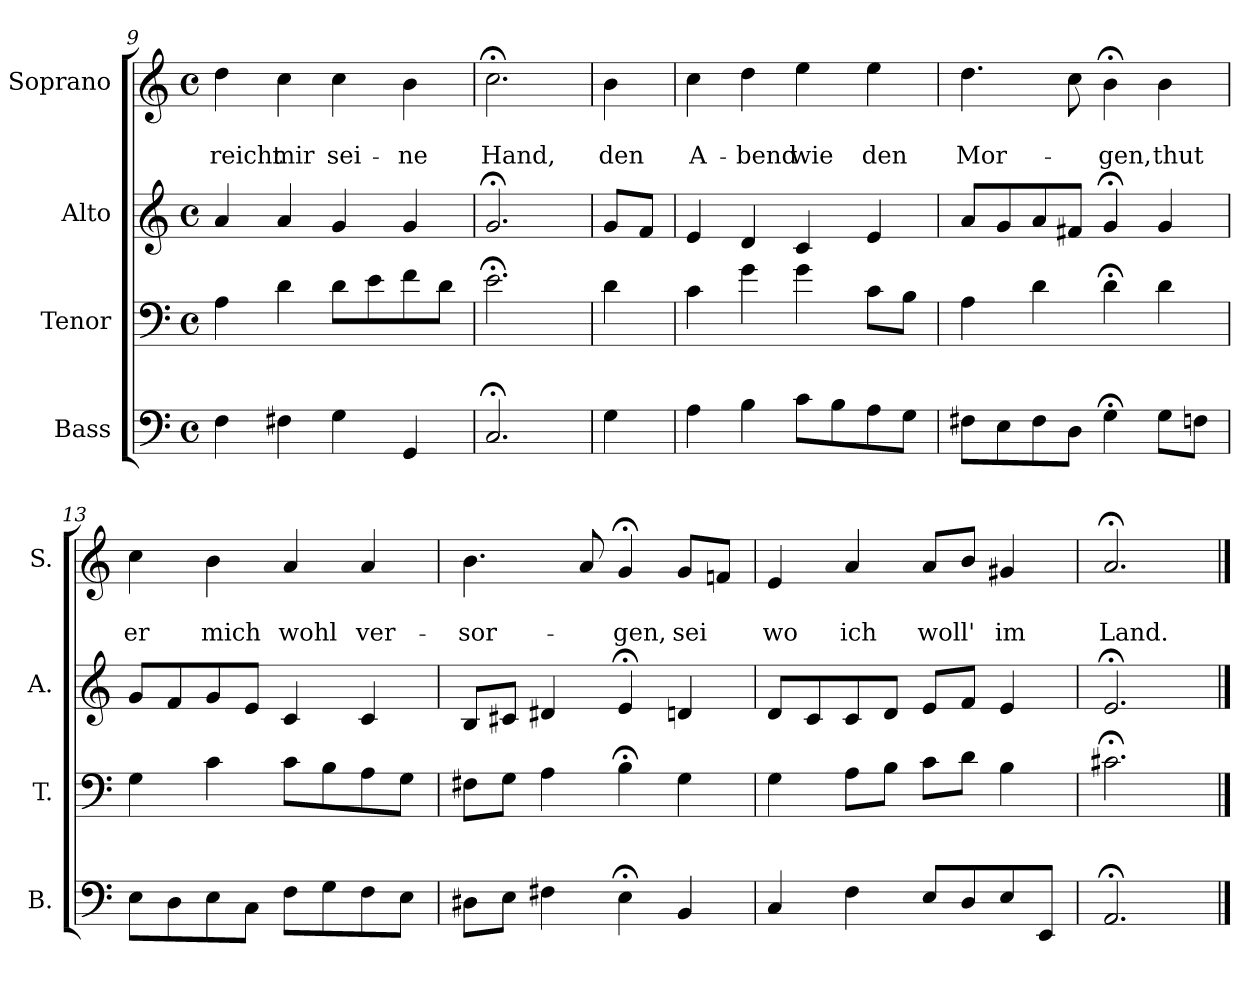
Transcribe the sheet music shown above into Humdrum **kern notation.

**kern	**kern	**kern	**kern	**text	**text
*part4	*part3	*part2	*part1	*part1	*part1
*staff4	*staff3	*staff2	*staff1	*staff1	*staff1
*I"Bass	*I"Tenor	*I"Alto	*I"Soprano	*	*
*I'B.	*I'T.	*I'A.	*I'S.	*	*
*clefF4	*clefF4	*clefG2	*clefG2	*	*
*k[]	*k[]	*k[]	*k[]	*	*
*	*	*	*a:	*	*
*M4/4	*M4/4	*M4/4	*M4/4	*	*
*met(c)	*met(c)	*met(c)	*met(c)	*	*
=9	=9	=9	=9	=9	=9
4F\	4A\	4a/	4dd\	.	reicht
4F#X\	4d\	4a/	4cc\	.	mir
4G\	8d\L	4g/	4cc\	.	sei-
.	8e\	.	.	.	.
4GG/	8f\	4g/	4b\	.	-ne
.	8d\J	.	.	.	.
=10	=10	=10	=10	=10	=10
2.C;</	2.e;<\	2.g;</	2.cc;<\	.	Hand,
!!LO:PB:g=z
=10a	=10a	=10a	=10a	=10a	=10a
4G\	4d\	8g/L	4b\	.	den
.	.	8f/J	.	.	.
=11	=11	=11	=11	=11	=11
4A\	4c\	4e/	4cc\	.	A-
4B\	4g\	4d/	4dd\	.	-bend
8c\L	4g\	4c/	4ee\	.	wie
8B\	.	.	.	.	.
8A\	8c\L	4e/	4ee\	.	den
8G\J	8B\J	.	.	.	.
=12	=12	=12	=12	=12	=12
8F#X\L	4A\	8a/L	4.dd\	.	Mor-
8E\	.	8g/	.	.	.
8F#\	4d\	8a/	.	.	.
8D\J	.	8f#X/J	8cc\	.	.
4G;<\	4d;<\	4g;</	4b;<\	.	-gen,
8G\L	4d\	4g/	4b\	.	thut
8Fn\J	.	.	.	.	.
=13	=13	=13	=13	=13	=13
8E\L	4G\	8g/L	4cc\	.	er
8D\	.	8f/	.	.	.
8E\	4c\	8g/	4b\	.	mich
8C\J	.	8e/J	.	.	.
8F\L	8c\L	4c/	4a/	.	wohl
8G\	8B\	.	.	.	.
8F\	8A\	4c/	4a/	.	ver-
8E\J	8G\J	.	.	.	.
=14	=14	=14	=14	=14	=14
8D#X\L	8F#X\L	8B/L	4.b\	.	-sor-
8E\J	8G\J	8c#X/J	.	.	.
4F#X\	4A\	4d#X/	.	.	.
.	.	.	8a/	.	.
4E;<\	4B;<\	4e;</	4g;</	.	-gen,
4BB/	4G\	4dn/	8g/L	.	sei
.	.	.	8fn/J	.	.
=15	=15	=15	=15	=15	=15
4C/	4G\	8d/L	4e/	.	wo
.	.	8c/	.	.	.
4F\	8A\L	8c/	4a/	.	ich
.	8B\J	8d/J	.	.	.
8E/L	8c\L	8e/L	8a/L	.	woll'
8D/	8d\J	8f/J	8b/J	.	.
8E/	4B\	4e/	4g#X/	.	im
8EE/J	.	.	.	.	.
=16	=16	=16	=16	=16	=16
2.AA;</	2.c#X;<\	2.e;</	2.a;</	.	Land.
==	==	==	==	==	==
*-	*-	*-	*-	*-	*-
